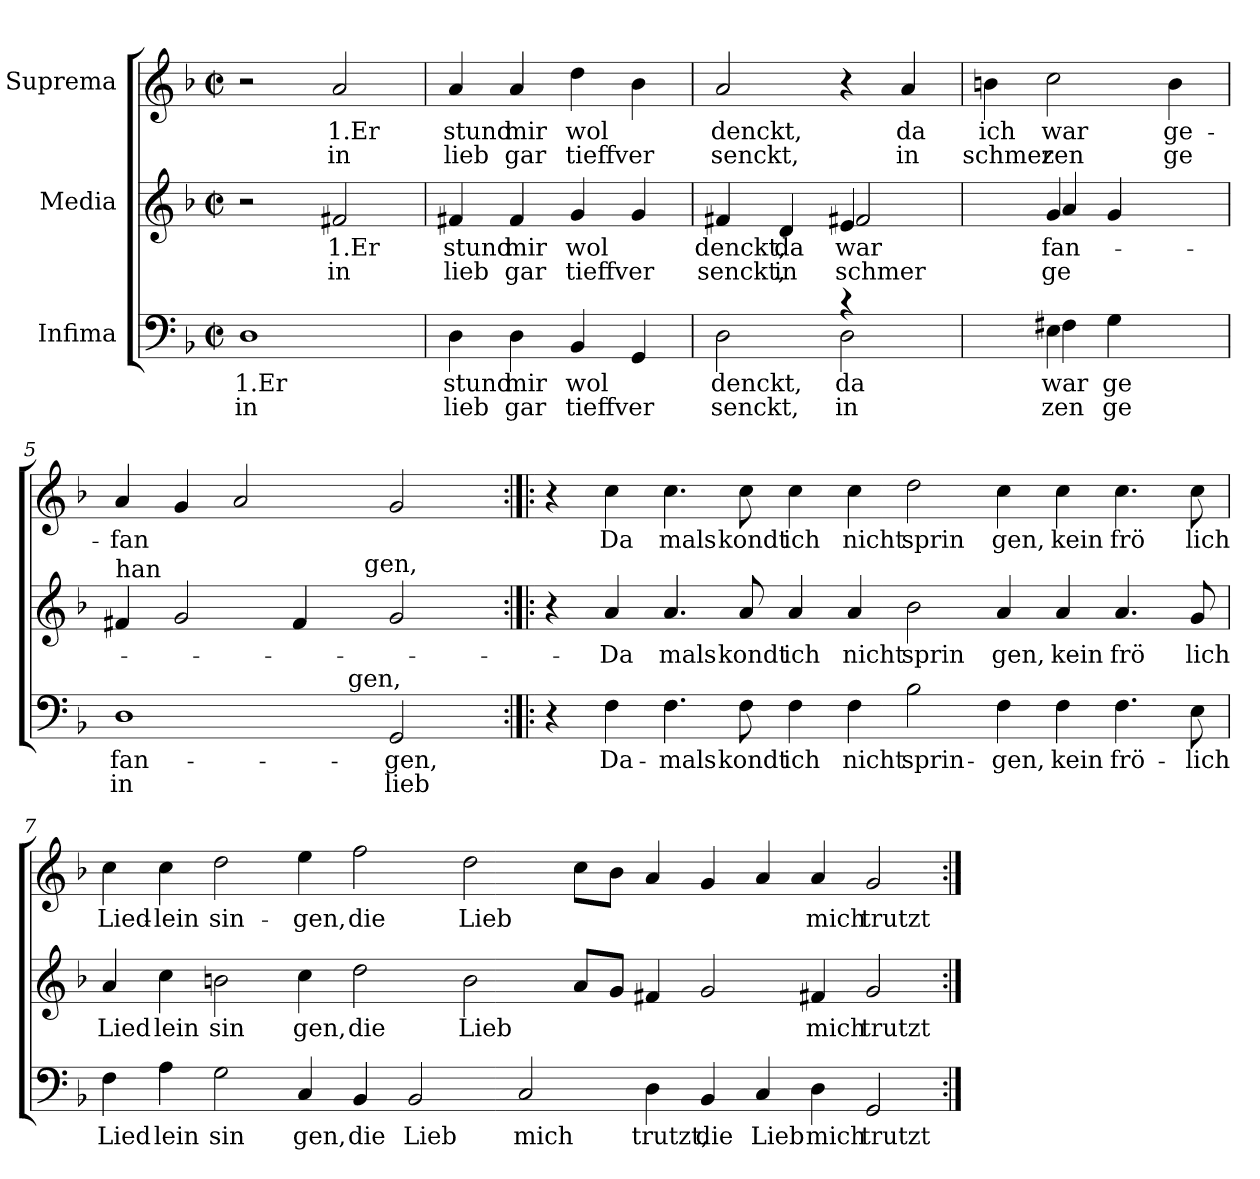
**kern	**text	**text	**kern	**text	**text	**kern	**text	**text
*part3	*part3	*part3	*part2	*part2	*part2	*part1	*part1	*part1
*staff3	*staff3	*staff3	*staff2	*staff2	*staff2	*staff1	*staff1	*staff1
*I"Infima	*	*	*I"Media	*	*	*I"Suprema	*	*
*clefF4	*	*	*clefG2	*	*	*clefG2	*	*
*k[b-]	*	*	*k[b-]	*	*	*k[b-]	*	*
*F:	*	*	*F:	*	*	*F:	*	*
*M2/2	*	*	*M2/2	*	*	*M2/2	*	*
*met(c|)	*	*	*met(c|)	*	*	*met(c|)	*	*
=1	=1	=1	=1	=1	=1	=1	=1	=1
!	!LO:LY:b:rj	!LO:LY:b:rj	!	!	!	!	!	!
1D	1.Er	in	2r	.	.	2r	.	.
!	!	!	!	!LO:LY:b:rj	!LO:LY:b:rj	!	!LO:LY:b:rj	!LO:LY:b:rj
.	.	.	2f#X/	1.Er	in	2a/	1.Er	in
=2	=2	=2	=2	=2	=2	=2	=2	=2
!	!LO:LY:b	!LO:LY:b	!	!LO:LY:b	!LO:LY:b	!	!LO:LY:b	!LO:LY:b
4D\	stund	lieb	4f#/	stund	lieb	4a/	stund	lieb
!	!LO:LY:b	!LO:LY:b	!	!LO:LY:b	!LO:LY:b	!	!LO:LY:b	!LO:LY:b
4D\	mir	gar	4f#/	mir	gar	4a/	mir	gar
!	!LO:LY:b	!LO:LY:b	!	!LO:LY:b	!LO:LY:b	!	!LO:LY:b	!LO:LY:b
4BB-/	wol	tieffver	4g/	wol	tieffver	4dd\	wol	tieffver
4GG/	.	.	4g/	.	.	4b-\	.	.
=3	=3	=3	=3	=3	=3	=3	=3	=3
!	!LO:LY:b	!LO:LY:b	!	!LO:LY:b	!LO:LY:b	!	!LO:LY:b	!LO:LY:b
*^	*	*	*^	*	*	*	*	*
2D\	2ryy	-denckt,	senckt,	4f#/	2ryy	-denckt,	senckt,	2a/	-denckt,	senckt,
!	!	!	!	!	!	!LO:LY:b	!LO:LY:b	!	!	!
.	.	.	.	4d/	.	da	in	.	.	.
!	!	!LO:LY:b	!LO:LY:b	!	!	!LO:LY:b	!LO:LY:b	!	!	!
4rc	2D\	da	in	4e/	2f#X/	war	schmer	4r	.	.
!	!	!	!	!	!	!	!	!	!LO:LY:b	!LO:LY:b
4ryy	.	.	.	4ryy	.	.	.	4a/	da	in
=4	=4	=4	=4	=4	=4	=4	=4	=4	=4	=4
!	!	!	!	!	!	!	!	!	!LO:LY:b	!LO:LY:b
4ryy	4ryy	.	.	4ryy	4ryy	.	.	4bn\	ich	schmer
!	!	!LO:LY:b	!LO:LY:b	!	!	!	!	!	!	!
!	!	!LO:LY:b	!LO:LY:b	!	!	!LO:LY:b	!LO:LY:b	!	!	!
!	!	!	!	!	!	!LO:LY:b	!LO:LY:b	!	!LO:LY:b	!LO:LY:b
4E\	4F#X\	war	zen	4g/	4a/	-fan-	ge	2cc\	war	zen
!	!	!LO:LY:b	!LO:LY:b	!	!	!	!	!	!	!
4ryy	4G\	ge-	ge	4ryy	4g/	.	.	.	.	.
!	!	!	!	!	!	!	!	!	!LO:LY:b	!LO:LY:b
4ryy	4ryy	.	.	4ryy	4ryy	.	.	4b\	ge-	ge
!!LO:LB:g=z
=5	=5	=5	=5	=5	=5	=5	=5	=5	=5	=5
!	!	!	!	!LO:TX:a:t=han	!	!	!	!	!	!
!	!	!LO:LY:b	!LO:LY:b	!	!	!	!	!	!LO:LY:b	!
1D	2ryy	-fan-	in	4f#/	2...ryy	.	.	4a/	-fan	.
.	.	.	.	2g/	.	.	.	4g/	.	.
.	4ryy	.	.	.	.	.	.	2a/	.	.
.	8ryy	.	.	4f#/	.	.	.	.	.	.
.	32ryy	.	.	.	.	.	.	.	.	.
!	!LO:TX:a:t=gen,	!	!	!	!	!	!	!	!	!
.	2ryy	.	.	.	.	.	.	.	.	.
!	!	!	!	!	!LO:TX:a:t=gen,	!	!	!	!	!
.	.	.	.	.	2ryy	.	.	.	.	.
!	!	!LO:LY:b	!LO:LY:b	!	!	!	!	!	!	!
2GG/	.	-gen,	lieb	2g/	.	.	.	2g/	.	.
.	16.ryy	.	.	.	.	.	.	.	.	.
.	.	.	.	.	16ryy	.	.	.	.	.
*v	*v	*	*	*	*	*	*	*	*	*
*	*	*	*v	*v	*	*	*	*	*
=6:|!|:	=6:|!|:	=6:|!|:	=6:|!|:	=6:|!|:	=6:|!|:	=6:|!|:	=6:|!|:	=6:|!|:
4r	.	.	4r	.	.	4r	.	.
!	!LO:LY:b	!	!	!LO:LY:b	!	!	!LO:LY:b	!
4F\	Da-	.	4a/	Da	.	4cc\	Da	.
!	!LO:LY:b	!	!	!LO:LY:b	!	!	!LO:LY:b	!
4.F\	-mals	.	4.a/	mals	.	4.cc\	mals	.
!	!LO:LY:b	!	!	!LO:LY:b	!	!	!LO:LY:b	!
8F\	kondt	.	8a/	kondt	.	8cc\	kondt	.
!	!LO:LY:b	!	!	!LO:LY:b	!	!	!LO:LY:b	!
4F\	ich	.	4a/	ich	.	4cc\	ich	.
!	!LO:LY:b	!	!	!LO:LY:b	!	!	!LO:LY:b	!
4F\	nicht	.	4a/	nicht	.	4cc\	nicht	.
!	!LO:LY:b	!	!	!LO:LY:b	!	!	!LO:LY:b	!
2B-\	sprin-	.	2b-\	sprin	.	2dd\	sprin	.
!	!LO:LY:b	!	!	!LO:LY:b	!	!	!LO:LY:b	!
4F\	-gen,	.	4a/	gen,	.	4cc\	gen,	.
!	!LO:LY:b	!	!	!LO:LY:b	!	!	!LO:LY:b	!
4F\	kein	.	4a/	kein	.	4cc\	kein	.
!	!LO:LY:b	!	!	!LO:LY:b	!	!	!LO:LY:b	!
4.F\	frö-	.	4.a/	frö	.	4.cc\	frö	.
!	!LO:LY:b	!	!	!LO:LY:b	!	!	!LO:LY:b	!
8E\	-lich	.	8g/	lich	.	8cc\	lich	.
!!LO:LB:g=z
=7	=7	=7	=7	=7	=7	=7	=7	=7
!	!LO:LY:b	!	!	!LO:LY:b	!	!	!LO:LY:b	!
4F\	Lied	.	4a/	Lied	.	4cc\	Lied-	.
!	!LO:LY:b	!	!	!LO:LY:b	!	!	!LO:LY:b	!
4A\	lein	.	4cc\	lein	.	4cc\	-lein	.
!	!LO:LY:b	!	!	!LO:LY:b	!	!	!LO:LY:b	!
2G\	sin	.	2bn\	sin	.	2dd\	sin-	.
!	!LO:LY:b	!	!	!LO:LY:b	!	!	!LO:LY:b	!
4C/	gen,	.	4cc\	gen,	.	4ee\	-gen,	.
!	!LO:LY:b	!	!	!LO:LY:b	!	!	!LO:LY:b	!
4BB-/	die	.	2dd\	die	.	2ff\	die	.
!	!LO:LY:b	!	!	!	!	!	!	!
2BB-/	Lieb	.	.	.	.	.	.	.
!	!	!	!	!LO:LY:b	!	!	!LO:LY:b	!
.	.	.	2b\	Lieb	.	2dd\	Lieb	.
!	!LO:LY:b	!	!	!	!	!	!	!
2C/	mich	.	.	.	.	.	.	.
.	.	.	8a/L	.	.	8cc\L	.	.
.	.	.	8g/J	.	.	8b-\J	.	.
!	!LO:LY:b	!	!	!	!	!	!	!
4D\	trutzt,	.	4f#X/	.	.	4a/	.	.
!	!LO:LY:b	!	!	!	!	!	!	!
4BB-/	die	.	2g/	.	.	4g/	.	.
!	!LO:LY:b	!	!	!	!	!	!	!
4C/	Lieb	.	.	.	.	4a/	.	.
!	!LO:LY:b	!	!	!LO:LY:b	!	!	!LO:LY:b	!
4D\	mich	.	4f#X/	mich	.	4a/	mich	.
!	!LO:LY:b	!	!	!LO:LY:b	!	!	!LO:LY:b	!
2GG/	trutzt	.	2g/	trutzt	.	2g/	trutzt	.
=:|!	=:|!	=:|!	=:|!	=:|!	=:|!	=:|!	=:|!	=:|!
*-	*-	*-	*-	*-	*-	*-	*-	*-
